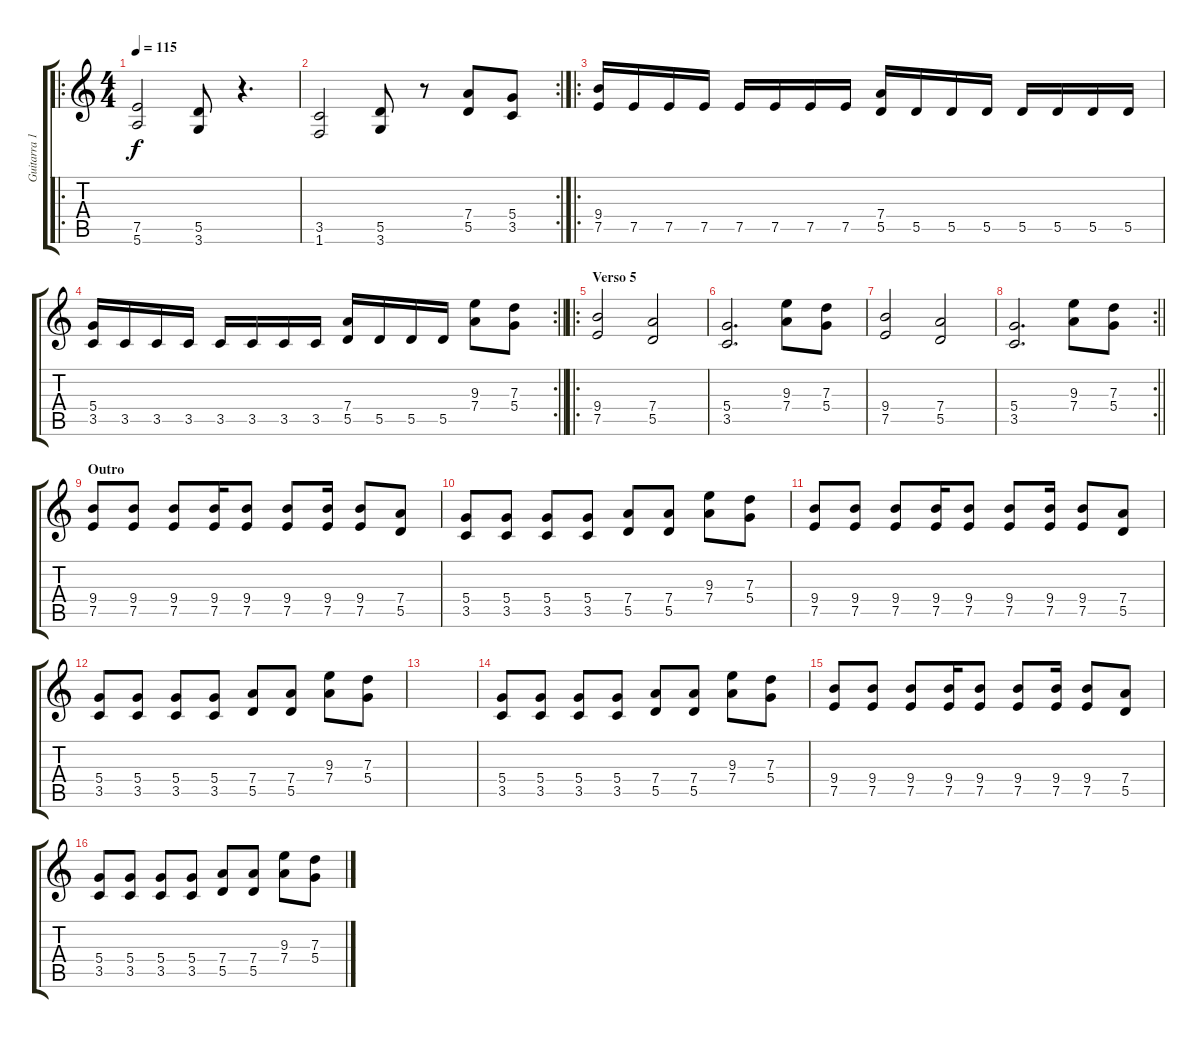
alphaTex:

\track ("Guitarra 1" "Guitarra 1") {instrument distortionguitar}
\staff {score tabs}
\tuning (E4 B3 G3 D3 A2 E2) {hide}
\ro
\ts (4 4)
\tempo 115
\clef g2
\ks c
(7.5 5.6).2{dy f} (5.5 3.6).8 r.4{d} |
\rc 2
(3.5 1.6).2 (5.5 3.6).8 r.8 (7.4 5.5).8 (5.4 3.5).8 |
\ro
(9.4 7.5).16 7.5.16 7.5.16 7.5.16 7.5.16 7.5.16 7.5.16 7.5.16 (7.4 5.5).16 5.5.16 5.5.16 5.5.16 5.5.16 5.5.16 5.5.16 5.5.16 |
\rc 2
\barLineRight lightlight
(5.4 3.5).16 3.5.16 3.5.16 3.5.16 3.5.16 3.5.16 3.5.16 3.5.16 (7.4 5.5).16 5.5.16 5.5.16 5.5.16 (9.3 7.4).8 (7.3 5.4).8 |
\ro
\section ("" "Verso 5")
(9.4 7.5).2 (7.4 5.5).2 |
(5.4 3.5).2{d} (9.3 7.4).8 (7.3 5.4).8 |
(9.4 7.5).2 (7.4 5.5).2 |
\rc 2
\barLineRight lightlight
(5.4 3.5).2{d} (9.3 7.4).8 (7.3 5.4).8 |
\section ("" "Outro")
(9.4 7.5).8 (9.4 7.5).8 (9.4 7.5).8 (9.4 7.5).16 (9.4 7.5).8 (9.4 7.5).8 (9.4 7.5).16 (9.4 7.5).8 (7.4 5.5).8 |
(5.4 3.5).8 (5.4 3.5).8 (5.4 3.5).8 (5.4 3.5).8 (7.4 5.5).8 (7.4 5.5).8 (9.3 7.4).8 (7.3 5.4).8 |
(9.4 7.5).8 (9.4 7.5).8 (9.4 7.5).8 (9.4 7.5).16 (9.4 7.5).8 (9.4 7.5).8 (9.4 7.5).16 (9.4 7.5).8 (7.4 5.5).8 |
(5.4 3.5).8 (5.4 3.5).8 (5.4 3.5).8 (5.4 3.5).8 (7.4 5.5).8 (7.4 5.5).8 (9.3 7.4).8 (7.3 5.4).8 |
|
(5.4 3.5).8 (5.4 3.5).8 (5.4 3.5).8 (5.4 3.5).8 (7.4 5.5).8 (7.4 5.5).8 (9.3 7.4).8 (7.3 5.4).8 |
(9.4 7.5).8 (9.4 7.5).8 (9.4 7.5).8 (9.4 7.5).16 (9.4 7.5).8 (9.4 7.5).8 (9.4 7.5).16 (9.4 7.5).8 (7.4 5.5).8 |
(5.4 3.5).8 (5.4 3.5).8 (5.4 3.5).8 (5.4 3.5).8 (7.4 5.5).8 (7.4 5.5).8 (9.3 7.4).8 (7.3 5.4).8
